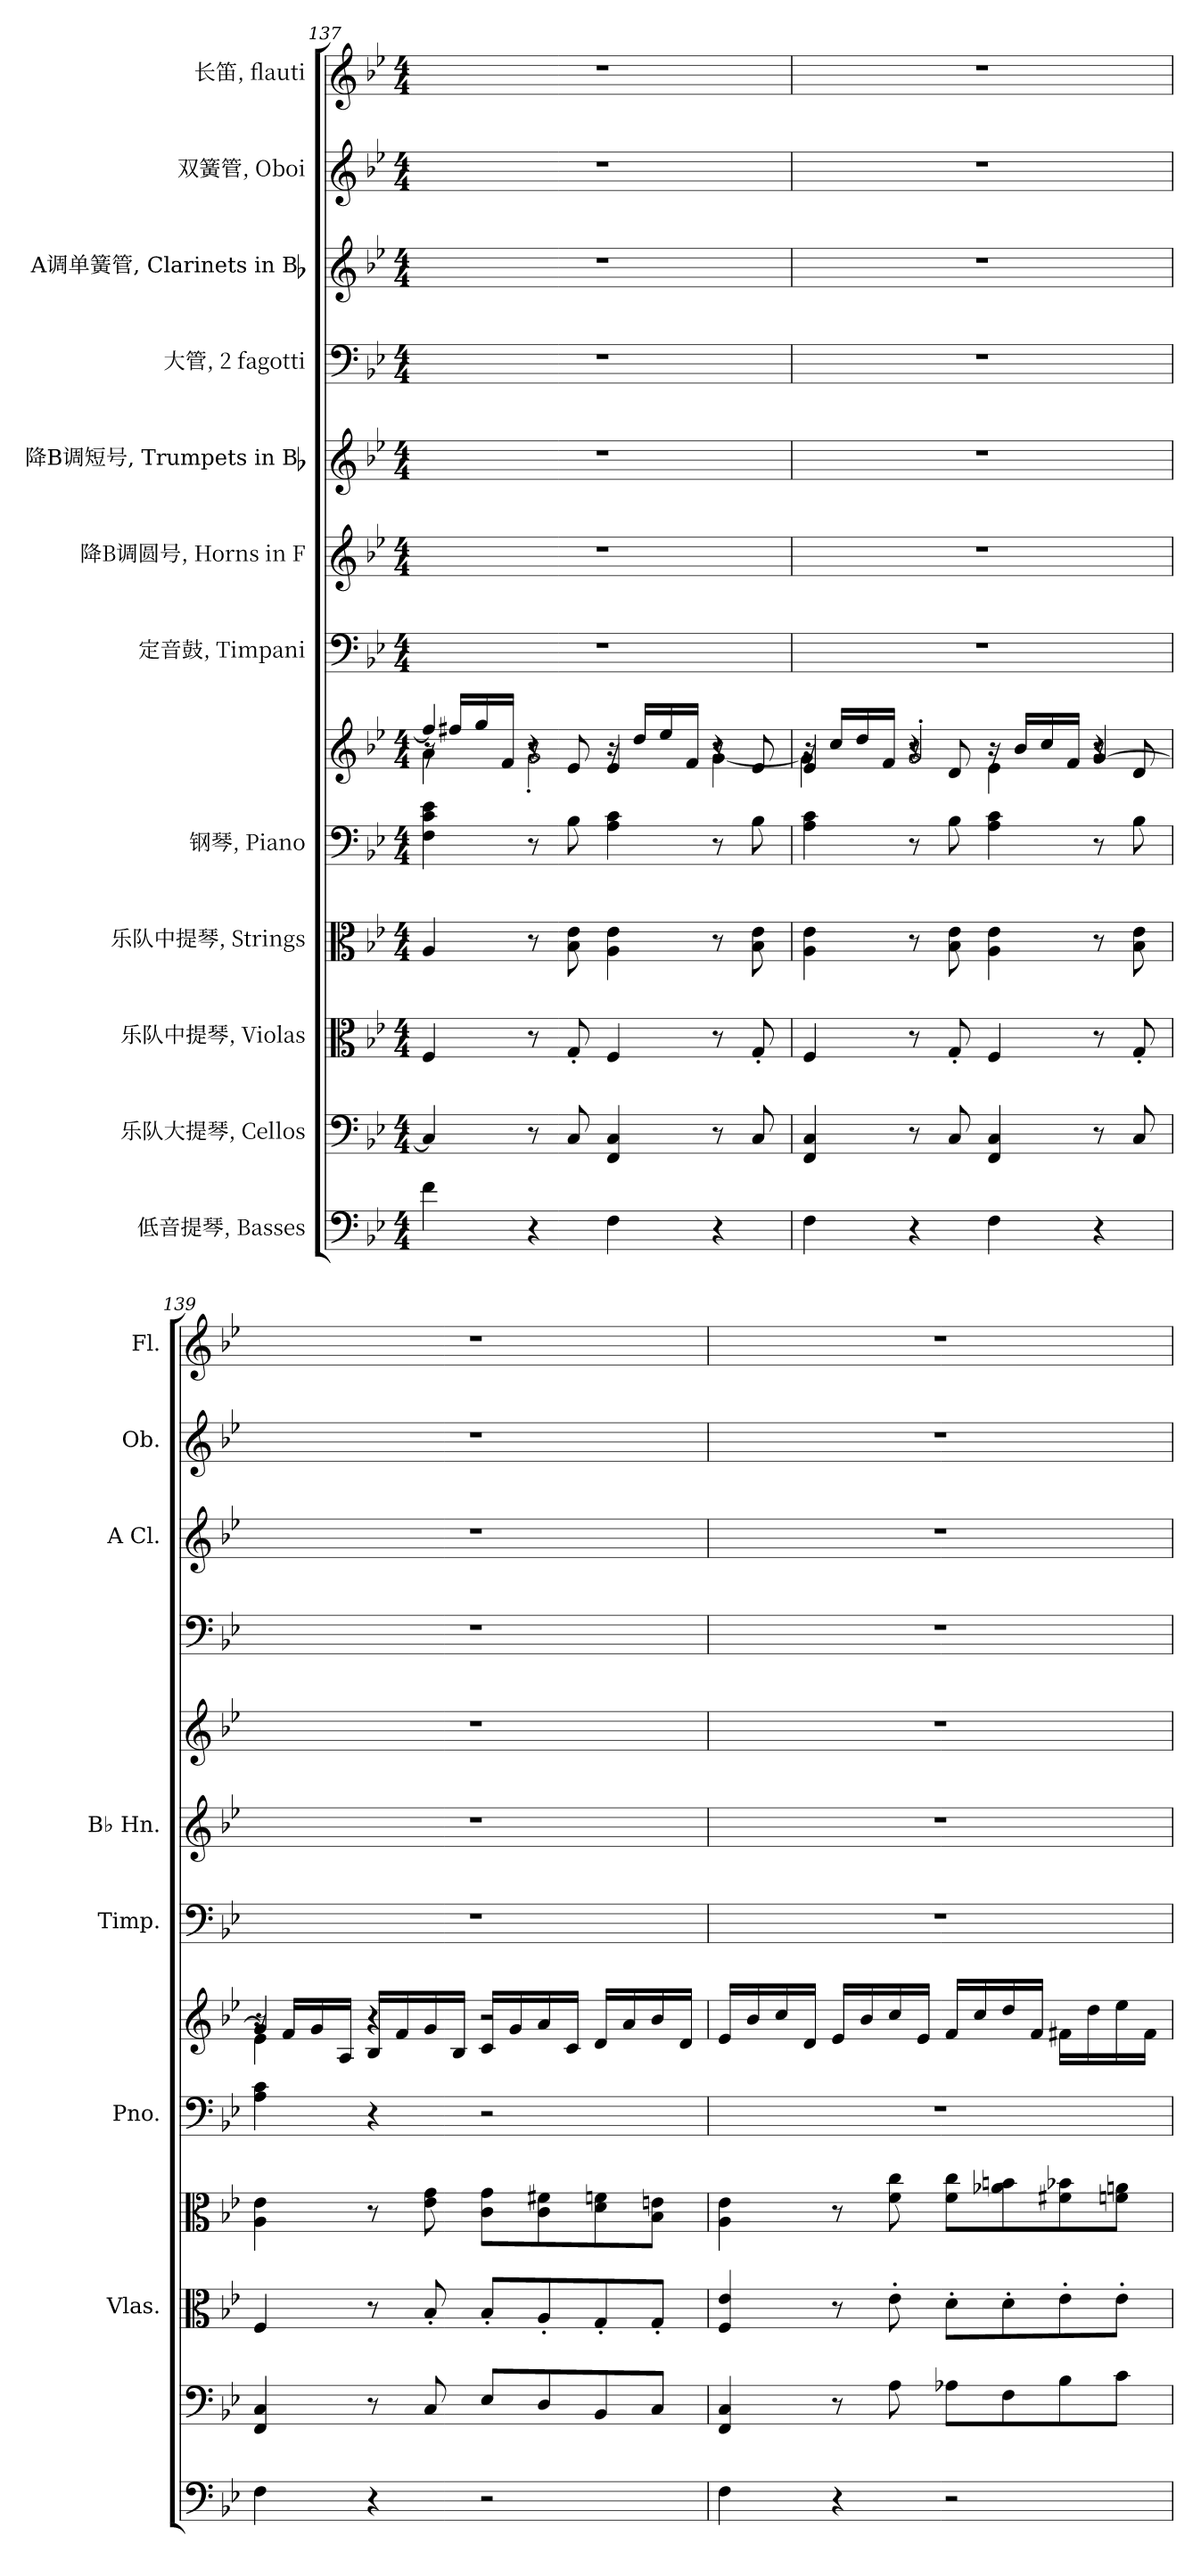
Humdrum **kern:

**kern	**kern	**kern	**kern	**kern	**kern	**kern	**kern	**kern	**kern	**kern	**kern	**kern
*part12	*part11	*part10	*part9	*part8	*part8	*part7	*part6	*part5	*part4	*part3	*part2	*part1
*staff13	*staff12	*staff11	*staff10	*staff9	*staff8	*staff7	*staff6	*staff5	*staff4	*staff3	*staff2	*staff1
*I"低音提琴, Basses	*I"乐队大提琴, Cellos	*I"乐队中提琴, Violas	*I"乐队中提琴, Strings	*I"钢琴, Piano	*	*I"定音鼓, Timpani	*I"降B调圆号, Horns in F	*I"降B调短号, Trumpets in Bb	*I"大管, 2 fagotti	*I"A调单簧管, Clarinets in Bb	*I"双簧管, Oboi	*I"长笛, flauti
*	*	*I'Vlas.	*	*I'Pno.	*	*I'Timp.	*I'B♭ Hn.	*	*	*I'A Cl.	*I'Ob.	*I'Fl.
*clefF4	*clefF4	*clefC3	*clefC3	*clefF4	*clefG2	*clefF4	*clefG2	*clefG2	*clefF4	*clefG2	*clefG2	*clefG2
*ITrd7c12	*	*	*	*	*	*	*ITrd1c2	*ITrd1c2	*	*ITrd2c3	*	*
*k[b-e-]	*k[b-e-]	*k[b-e-]	*k[b-e-]	*k[b-e-]	*k[b-e-]	*k[b-e-]	*k[b-e-a-d-]	*k[b-e-a-d-]	*k[b-e-]	*k[f#]	*k[b-e-]	*k[b-e-]
*M4/4	*M4/4	*M4/4	*M4/4	*M4/4	*M4/4	*M4/4	*M4/4	*M4/4	*M4/4	*M4/4	*M4/4	*M4/4
=137	=137	=137	=137	=137	=137	=137	=137	=137	=137	=137	=137	=137
*	*	*	*	*	*^	*	*	*	*	*	*	*
*	*	*	*	*	*	*^	*	*	*	*	*	*	*
4F\	4C/]	4F/	4A/	4F\ 4c\ 4e-\	4ff/]	4a\	16r	1r	1r	1r	1r	1r	1r	1r
.	.	.	.	.	.	.	16ff#X/LL	.	.	.	.	.	.	.
.	.	.	.	.	.	.	16gg/	.	.	.	.	.	.	.
.	.	.	.	.	.	.	16f/JJ	.	.	.	.	.	.	.
4r	8r	8r	8r	8r	4r	2g'\	8r	.	.	.	.	.	.	.
.	8C/	8G'/	8B-\ 8e-\	8B-\	.	.	8e-/	.	.	.	.	.	.	.
4FF\	4FF/ 4C/	4F/	4A\ 4e-\	4A\ 4c\	4e-/	.	16r	.	.	.	.	.	.	.
.	.	.	.	.	.	.	16dd/LL	.	.	.	.	.	.	.
.	.	.	.	.	.	.	16ee-/	.	.	.	.	.	.	.
.	.	.	.	.	.	.	16f/JJ	.	.	.	.	.	.	.
4r	8r	8r	8r	8r	4r	[4g\	8r	.	.	.	.	.	.	.
.	8C/	8G'/	8B-\ 8e-\	8B-\	.	.	8e-/	.	.	.	.	.	.	.
!!LO:PB:g=z
=138	=138	=138	=138	=138	=138	=138	=138	=138	=138	=138	=138	=138	=138	=138
*	*	*	*	*	*	*	*	*	*	*	*	*	*	*MM109
4FF\	4FF/ 4C/	4F/	4A\ 4e-\	4A\ 4c\	4e-/	4g\]	16r	1r	1r	1r	1r	1r	1r	1r
.	.	.	.	.	.	.	16cc/LL	.	.	.	.	.	.	.
.	.	.	.	.	.	.	16dd/	.	.	.	.	.	.	.
.	.	.	.	.	.	.	16f/JJ	.	.	.	.	.	.	.
4r	8r	8r	8r	8r	2g'/	4r	8r	.	.	.	.	.	.	.
.	8C/	8G'/	8B-\ 8e-\	8B-\	.	.	8d/	.	.	.	.	.	.	.
4FF\	4FF/ 4C/	4F/	4A\ 4e-\	4A\ 4c\	.	4e-\	16r	.	.	.	.	.	.	.
.	.	.	.	.	.	.	16b-/LL	.	.	.	.	.	.	.
.	.	.	.	.	.	.	16cc/	.	.	.	.	.	.	.
.	.	.	.	.	.	.	16f/JJ	.	.	.	.	.	.	.
4r	8r	8r	8r	8r	[4g/	4r	8r	.	.	.	.	.	.	.
.	8C/	8G'/	8B-\ 8e-\	8B-\	.	.	8d/	.	.	.	.	.	.	.
=139	=139	=139	=139	=139	=139	=139	=139	=139	=139	=139	=139	=139	=139	=139
*	*	*	*	*	*	*	*	*	*	*	*	*	*	*MM113
4FF\	4FF/ 4C/	4F/	4A\ 4e-\	4A\ 4c\	4g/]	4e-\	16r	1r	1r	1r	1r	1r	1r	1r
.	.	.	.	.	.	.	16f/LL	.	.	.	.	.	.	.
.	.	.	.	.	.	.	16g/	.	.	.	.	.	.	.
.	.	.	.	.	.	.	16A/JJ	.	.	.	.	.	.	.
4r	8r	8r	8r	4r	4r	4r	16B-/LL	.	.	.	.	.	.	.
.	.	.	.	.	.	.	16f/	.	.	.	.	.	.	.
.	8C/	8B-'/	8e-\ 8g\	.	.	.	16g/	.	.	.	.	.	.	.
.	.	.	.	.	.	.	16B-/JJ	.	.	.	.	.	.	.
2r	8E-/L	8B-'/L	8c\ 8g\L	2r	2r	2r	16c/LL	.	.	.	.	.	.	.
.	.	.	.	.	.	.	16g/	.	.	.	.	.	.	.
.	8D/	8A'/	8c\ 8f#X\	.	.	.	16a/	.	.	.	.	.	.	.
.	.	.	.	.	.	.	16c/JJ	.	.	.	.	.	.	.
.	8BB-/	8G'/	8d\ 8fn\	.	.	.	16d/LL	.	.	.	.	.	.	.
.	.	.	.	.	.	.	16a/	.	.	.	.	.	.	.
.	8C/J	8G'/J	8B-\ 8en\J	.	.	.	16b-/	.	.	.	.	.	.	.
.	.	.	.	.	.	.	16d/JJ	.	.	.	.	.	.	.
*	*	*	*	*	*v	*v	*v	*	*	*	*	*	*	*
!!LO:PB:g=z
=140	=140	=140	=140	=140	=140	=140	=140	=140	=140	=140	=140	=140
*	*	*	*	*	*	*	*	*	*	*	*	*MM117
4FF\	4FF/ 4C/	4F/ 4e-/	4A\ 4e-\	1r	16e-/LL	1r	1r	1r	1r	1r	1r	1r
.	.	.	.	.	16b-/	.	.	.	.	.	.	.
.	.	.	.	.	16cc/	.	.	.	.	.	.	.
.	.	.	.	.	16d/JJ	.	.	.	.	.	.	.
4r	8r	8r	8r	.	16e-/LL	.	.	.	.	.	.	.
.	.	.	.	.	16b-/	.	.	.	.	.	.	.
.	8A\	8e-'\	8f\ 8cc\	.	16cc/	.	.	.	.	.	.	.
.	.	.	.	.	16e-/JJ	.	.	.	.	.	.	.
2r	8A-X\L	8d'\L	8f\ 8cc\L	.	16f/LL	.	.	.	.	.	.	.
.	.	.	.	.	16cc/	.	.	.	.	.	.	.
.	8F\	8d'\	8a-X\ 8bn\	.	16dd/	.	.	.	.	.	.	.
.	.	.	.	.	16f/JJ	.	.	.	.	.	.	.
.	8B-\	8e-'\	8f#X\ 8b-X\	.	16f#X\LL	.	.	.	.	.	.	.
.	.	.	.	.	16dd\	.	.	.	.	.	.	.
.	8c\J	8e-'\J	8fn\ 8an\J	.	16ee-\	.	.	.	.	.	.	.
.	.	.	.	.	16f#\JJ	.	.	.	.	.	.	.
=	=	=	=	=	=	=	=	=	=	=	=	=
*-	*-	*-	*-	*-	*-	*-	*-	*-	*-	*-	*-	*-
